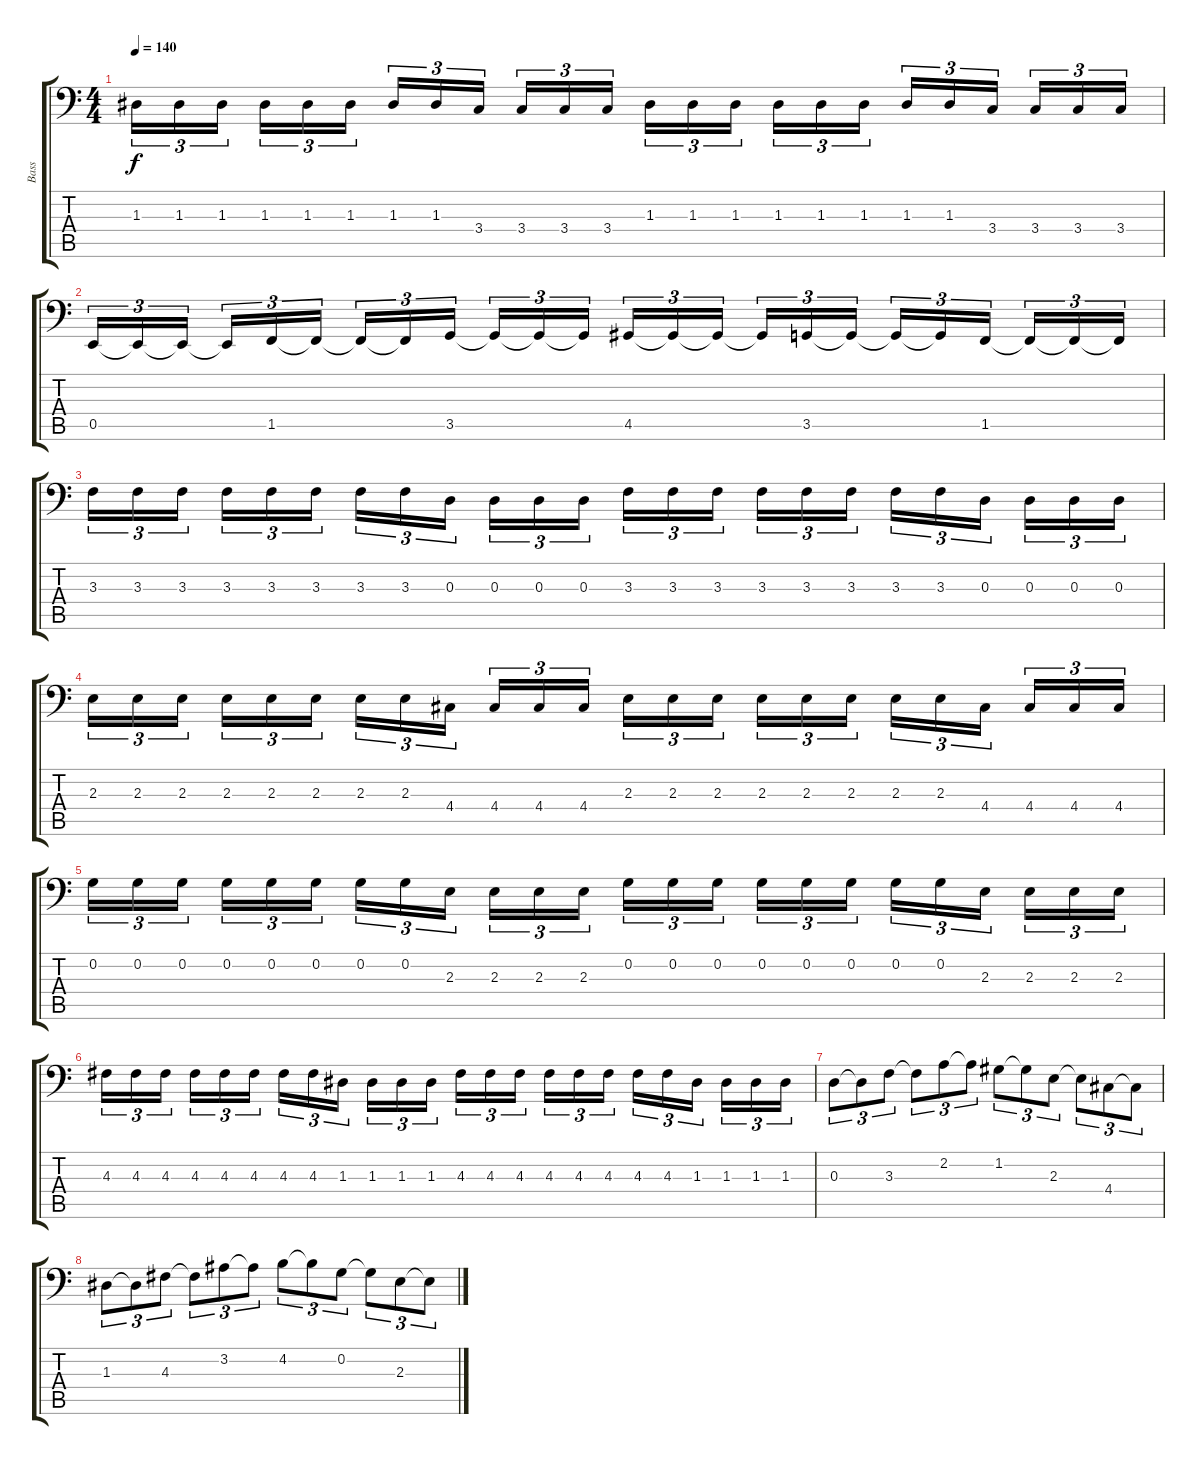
\track ("Bass" "Bass") {instrument electricbassfinger}
\staff {score tabs}
\tuning (C3 G2 D2 A1 E1 B0) {hide}
\ts (4 4)
\tempo 140
\clef f4
\ks c
1.3.16{tu (3 2) dy f} 1.3.16{tu (3 2)} 1.3.16{tu (3 2)} 1.3.16{tu (3 2)} 1.3.16{tu (3 2)} 1.3.16{tu (3 2)} 1.3.16{tu (3 2)} 1.3.16{tu (3 2)} 3.4.16{tu (3 2)} 3.4.16{tu (3 2)} 3.4.16{tu (3 2)} 3.4.16{tu (3 2)} 1.3.16{tu (3 2)} 1.3.16{tu (3 2)} 1.3.16{tu (3 2)} 1.3.16{tu (3 2)} 1.3.16{tu (3 2)} 1.3.16{tu (3 2)} 1.3.16{tu (3 2)} 1.3.16{tu (3 2)} 3.4.16{tu (3 2)} 3.4.16{tu (3 2)} 3.4.16{tu (3 2)} 3.4.16{tu (3 2)} |
0.5.16{tu (3 2)} 0.5{t}.16{tu (3 2)} 0.5{t}.16{tu (3 2)} 0.5{t}.16{tu (3 2)} 1.5.16{tu (3 2)} 1.5{t}.16{tu (3 2)} 1.5{t}.16{tu (3 2)} 1.5{t}.16{tu (3 2)} 3.5.16{tu (3 2)} 3.5{t}.16{tu (3 2)} 3.5{t}.16{tu (3 2)} 3.5{t}.16{tu (3 2)} 4.5.16{tu (3 2)} 4.5{t}.16{tu (3 2)} 4.5{t}.16{tu (3 2)} 4.5{t}.16{tu (3 2)} 3.5.16{tu (3 2)} 3.5{t}.16{tu (3 2)} 3.5{t}.16{tu (3 2)} 3.5{t}.16{tu (3 2)} 1.5.16{tu (3 2)} 1.5{t}.16{tu (3 2)} 1.5{t}.16{tu (3 2)} 1.5{t}.16{tu (3 2)} |
3.3.16{tu (3 2)} 3.3.16{tu (3 2)} 3.3.16{tu (3 2)} 3.3.16{tu (3 2)} 3.3.16{tu (3 2)} 3.3.16{tu (3 2)} 3.3.16{tu (3 2)} 3.3.16{tu (3 2)} 0.3.16{tu (3 2)} 0.3.16{tu (3 2)} 0.3.16{tu (3 2)} 0.3.16{tu (3 2)} 3.3.16{tu (3 2)} 3.3.16{tu (3 2)} 3.3.16{tu (3 2)} 3.3.16{tu (3 2)} 3.3.16{tu (3 2)} 3.3.16{tu (3 2)} 3.3.16{tu (3 2)} 3.3.16{tu (3 2)} 0.3.16{tu (3 2)} 0.3.16{tu (3 2)} 0.3.16{tu (3 2)} 0.3.16{tu (3 2)} |
2.3.16{tu (3 2)} 2.3.16{tu (3 2)} 2.3.16{tu (3 2)} 2.3.16{tu (3 2)} 2.3.16{tu (3 2)} 2.3.16{tu (3 2)} 2.3.16{tu (3 2)} 2.3.16{tu (3 2)} 4.4.16{tu (3 2)} 4.4.16{tu (3 2)} 4.4.16{tu (3 2)} 4.4.16{tu (3 2)} 2.3.16{tu (3 2)} 2.3.16{tu (3 2)} 2.3.16{tu (3 2)} 2.3.16{tu (3 2)} 2.3.16{tu (3 2)} 2.3.16{tu (3 2)} 2.3.16{tu (3 2)} 2.3.16{tu (3 2)} 4.4.16{tu (3 2)} 4.4.16{tu (3 2)} 4.4.16{tu (3 2)} 4.4.16{tu (3 2)} |
0.2.16{tu (3 2)} 0.2.16{tu (3 2)} 0.2.16{tu (3 2)} 0.2.16{tu (3 2)} 0.2.16{tu (3 2)} 0.2.16{tu (3 2)} 0.2.16{tu (3 2)} 0.2.16{tu (3 2)} 2.3.16{tu (3 2)} 2.3.16{tu (3 2)} 2.3.16{tu (3 2)} 2.3.16{tu (3 2)} 0.2.16{tu (3 2)} 0.2.16{tu (3 2)} 0.2.16{tu (3 2)} 0.2.16{tu (3 2)} 0.2.16{tu (3 2)} 0.2.16{tu (3 2)} 0.2.16{tu (3 2)} 0.2.16{tu (3 2)} 2.3.16{tu (3 2)} 2.3.16{tu (3 2)} 2.3.16{tu (3 2)} 2.3.16{tu (3 2)} |
4.3.16{tu (3 2)} 4.3.16{tu (3 2)} 4.3.16{tu (3 2)} 4.3.16{tu (3 2)} 4.3.16{tu (3 2)} 4.3.16{tu (3 2)} 4.3.16{tu (3 2)} 4.3.16{tu (3 2)} 1.3.16{tu (3 2)} 1.3.16{tu (3 2)} 1.3.16{tu (3 2)} 1.3.16{tu (3 2)} 4.3.16{tu (3 2)} 4.3.16{tu (3 2)} 4.3.16{tu (3 2)} 4.3.16{tu (3 2)} 4.3.16{tu (3 2)} 4.3.16{tu (3 2)} 4.3.16{tu (3 2)} 4.3.16{tu (3 2)} 1.3.16{tu (3 2)} 1.3.16{tu (3 2)} 1.3.16{tu (3 2)} 1.3.16{tu (3 2)} |
0.3.8{tu (3 2)} 0.3{t}.8{tu (3 2)} 3.3.8{tu (3 2)} 3.3{t}.8{tu (3 2)} 2.2.8{tu (3 2)} 2.2{t}.8{tu (3 2)} 1.2.8{tu (3 2)} 1.2{t}.8{tu (3 2)} 2.3.8{tu (3 2)} 2.3{t}.8{tu (3 2)} 4.4.8{tu (3 2)} 4.4{t}.8{tu (3 2)} |
1.3.8{tu (3 2)} 1.3{t}.8{tu (3 2)} 4.3.8{tu (3 2)} 4.3{t}.8{tu (3 2)} 3.2.8{tu (3 2)} 3.2{t}.8{tu (3 2)} 4.2.8{tu (3 2)} 4.2{t}.8{tu (3 2)} 0.2.8{tu (3 2)} 0.2{t}.8{tu (3 2)} 2.3.8{tu (3 2)} 2.3{t}.8{tu (3 2)}
